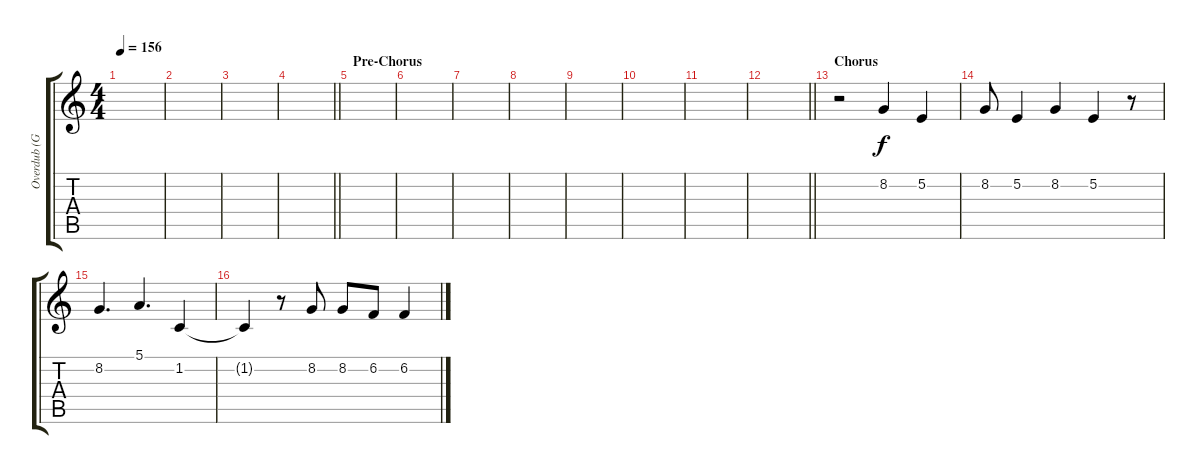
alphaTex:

\track ("Overdub (Gesang)" "Overdub (G") {instrument lead2sawtooth}
\staff {score tabs}
\tuning (E4 B3 G3 D3 A2 E2) {hide}
\ts (4 4)
\tempo 156
\clef g2
\ks c
|
|
|
\barLineRight lightlight
|
\section ("" "Pre-Chorus")
|
|
|
|
|
|
|
\barLineRight lightlight
|
\section ("" "Chorus")
r.2 8.2.4 5.2.4 |
8.2.8 5.2.4 8.2.4 5.2.4 r.8 |
8.2.4{d} 5.1.4{d} 1.2.4 |
1.2{t}.4 r.8 8.2.8 8.2.8 6.2.8 6.2.4
